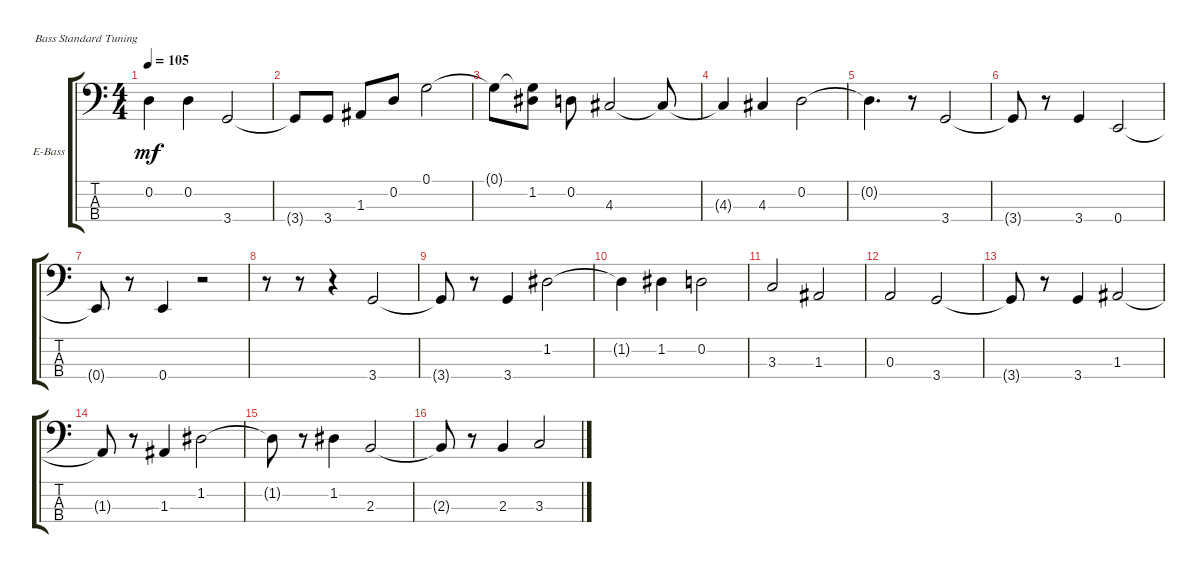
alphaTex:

\defaultSystemsLayout 4
\bracketExtendMode groupsimilarinstruments
\firstSystemTrackNameOrientation horizontal
\otherSystemsTrackNameOrientation horizontal
\track ("Electric Bass" "E-Bass") {instrument electricbassfinger}
\staff {score tabs}
\tuning (G2 D2 A1 E1)
\ts (4 4)
\tempo 105
\clef f4
\scale
0.333333
\ks c
0.2{t}.4{dy mf} 0.2.4 3.4.2 |
\scale
0.333333 3.4{t}.8 3.4.8 1.3.8 0.2.8 0.1.2 |
\scale
0.333333 0.1{t}.8 (0.1{t} 1.2).8 0.2.8 4.3.2 4.3{t}.8 |
\scale
0.333333 4.3{t}.4 4.3.4 0.2.2 |
\scale
0.333333 0.2{t}.4{d} r.8 3.4.2 |
\scale
0.333333 3.4{t}.8 r.8 3.4.4 0.4.2 |
\scale
0.333333 0.4{t}.8 r.8 0.4.4 r.2 |
\scale
0.333333 r.8 r.8 r.4 3.4.2 |
\scale
0.333333 3.4{t}.8 r.8 3.4.4 1.2.2 |
\scale
0.333333 1.2{t}.4 1.2.4 0.2.2 |
\scale
0.333333 3.3.2 1.3.2 |
\scale
0.333333 0.3.2 3.4.2 |
\scale
0.333333 3.4{t}.8 r.8 3.4.4 1.3.2 |
\scale
0.333333 1.3{t}.8 r.8 1.3.4 1.2.2 |
\scale
0.333333 1.2{t}.8 r.8 1.2.4 2.3.2 |
\scale
0.333333 2.3{t}.8 r.8 2.3.4 3.3.2
